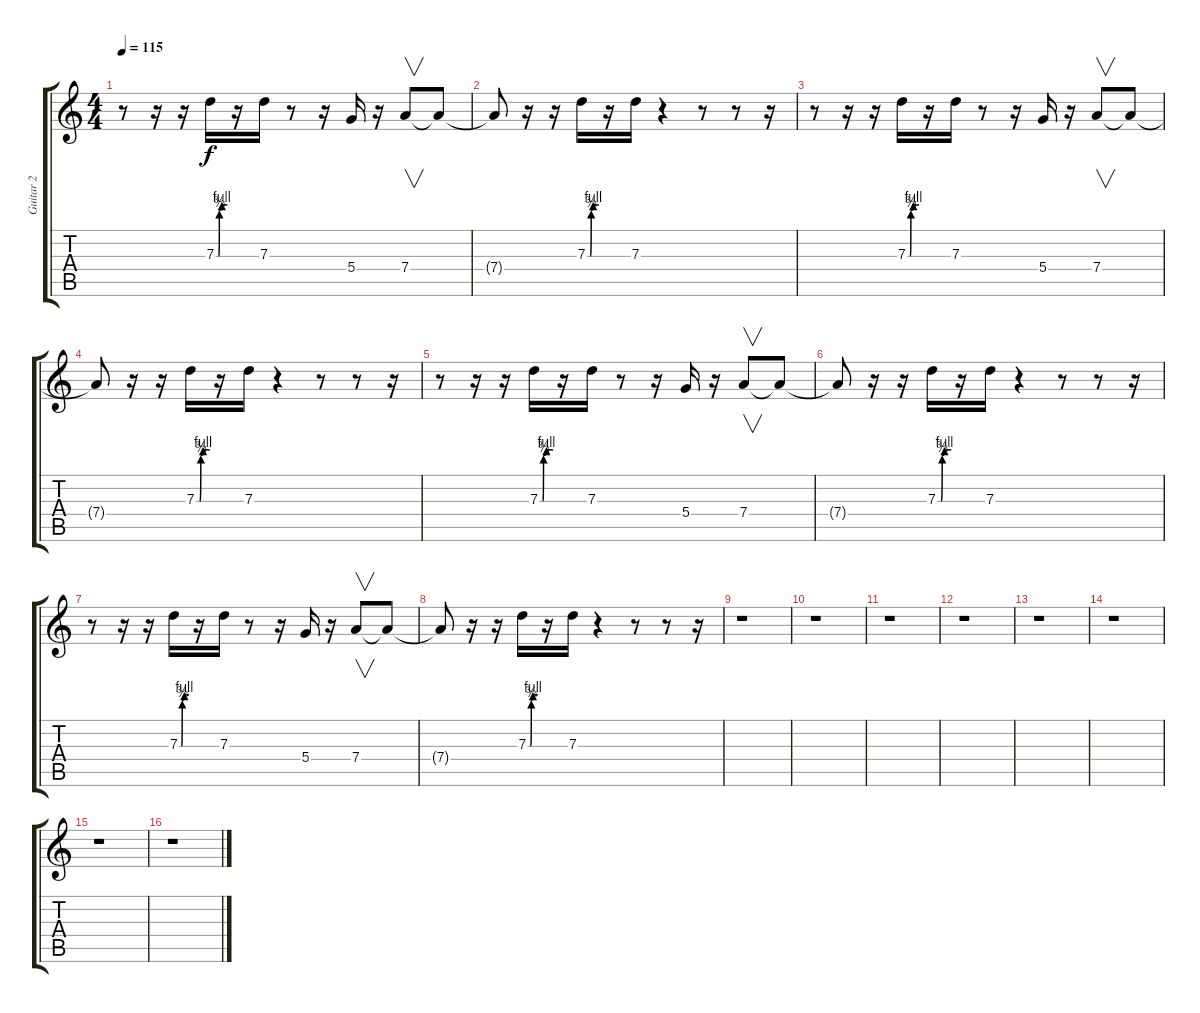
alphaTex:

\track ("Guitar 2" "Guitar 2") {instrument electricguitarjazz}
\staff {score tabs}
\tuning (E4 B3 G3 D3 A2 E2) {hide}
\ts (4 4)
\tempo 115
\clef g2
\ks c
r.8{dy f} r.16 r.16 7.3{be (custom 0 0 14 0 17 3 30 4 60 4)}.16 r.16 7.3.16 r.8 r.16 5.4.16 r.16 7.4.8{v} 7.4{t}.8 |
7.4{t}.8 r.16 r.16 7.3{be (custom 0 0 16 0 20 3 30 4 60 4)}.16 r.16 7.3.16 r.4 r.8 r.8 r.16 |
r.8 r.16 r.16 7.3{be (custom 0 0 14 0 17 3 30 4 60 4)}.16 r.16 7.3.16 r.8 r.16 5.4.16 r.16 7.4.8{v} 7.4{t}.8 |
7.4{t}.8 r.16 r.16 7.3{be (custom 0 0 16 0 20 3 30 4 60 4)}.16 r.16 7.3.16 r.4 r.8 r.8 r.16 |
r.8 r.16 r.16 7.3{be (custom 0 0 14 0 17 3 30 4 60 4)}.16 r.16 7.3.16 r.8 r.16 5.4.16 r.16 7.4.8{v} 7.4{t}.8 |
7.4{t}.8 r.16 r.16 7.3{be (custom 0 0 16 0 20 3 30 4 60 4)}.16 r.16 7.3.16 r.4 r.8 r.8 r.16 |
r.8 r.16 r.16 7.3{be (custom 0 0 14 0 17 3 30 4 60 4)}.16 r.16 7.3.16 r.8 r.16 5.4.16 r.16 7.4.8{v} 7.4{t}.8 |
7.4{t}.8 r.16 r.16 7.3{be (custom 0 0 16 0 20 3 30 4 60 4)}.16 r.16 7.3.16 r.4 r.8 r.8 r.16 |
r.1 |
r.1 |
r.1 |
r.1 |
r.1 |
r.1 |
r.1 |
r.1
